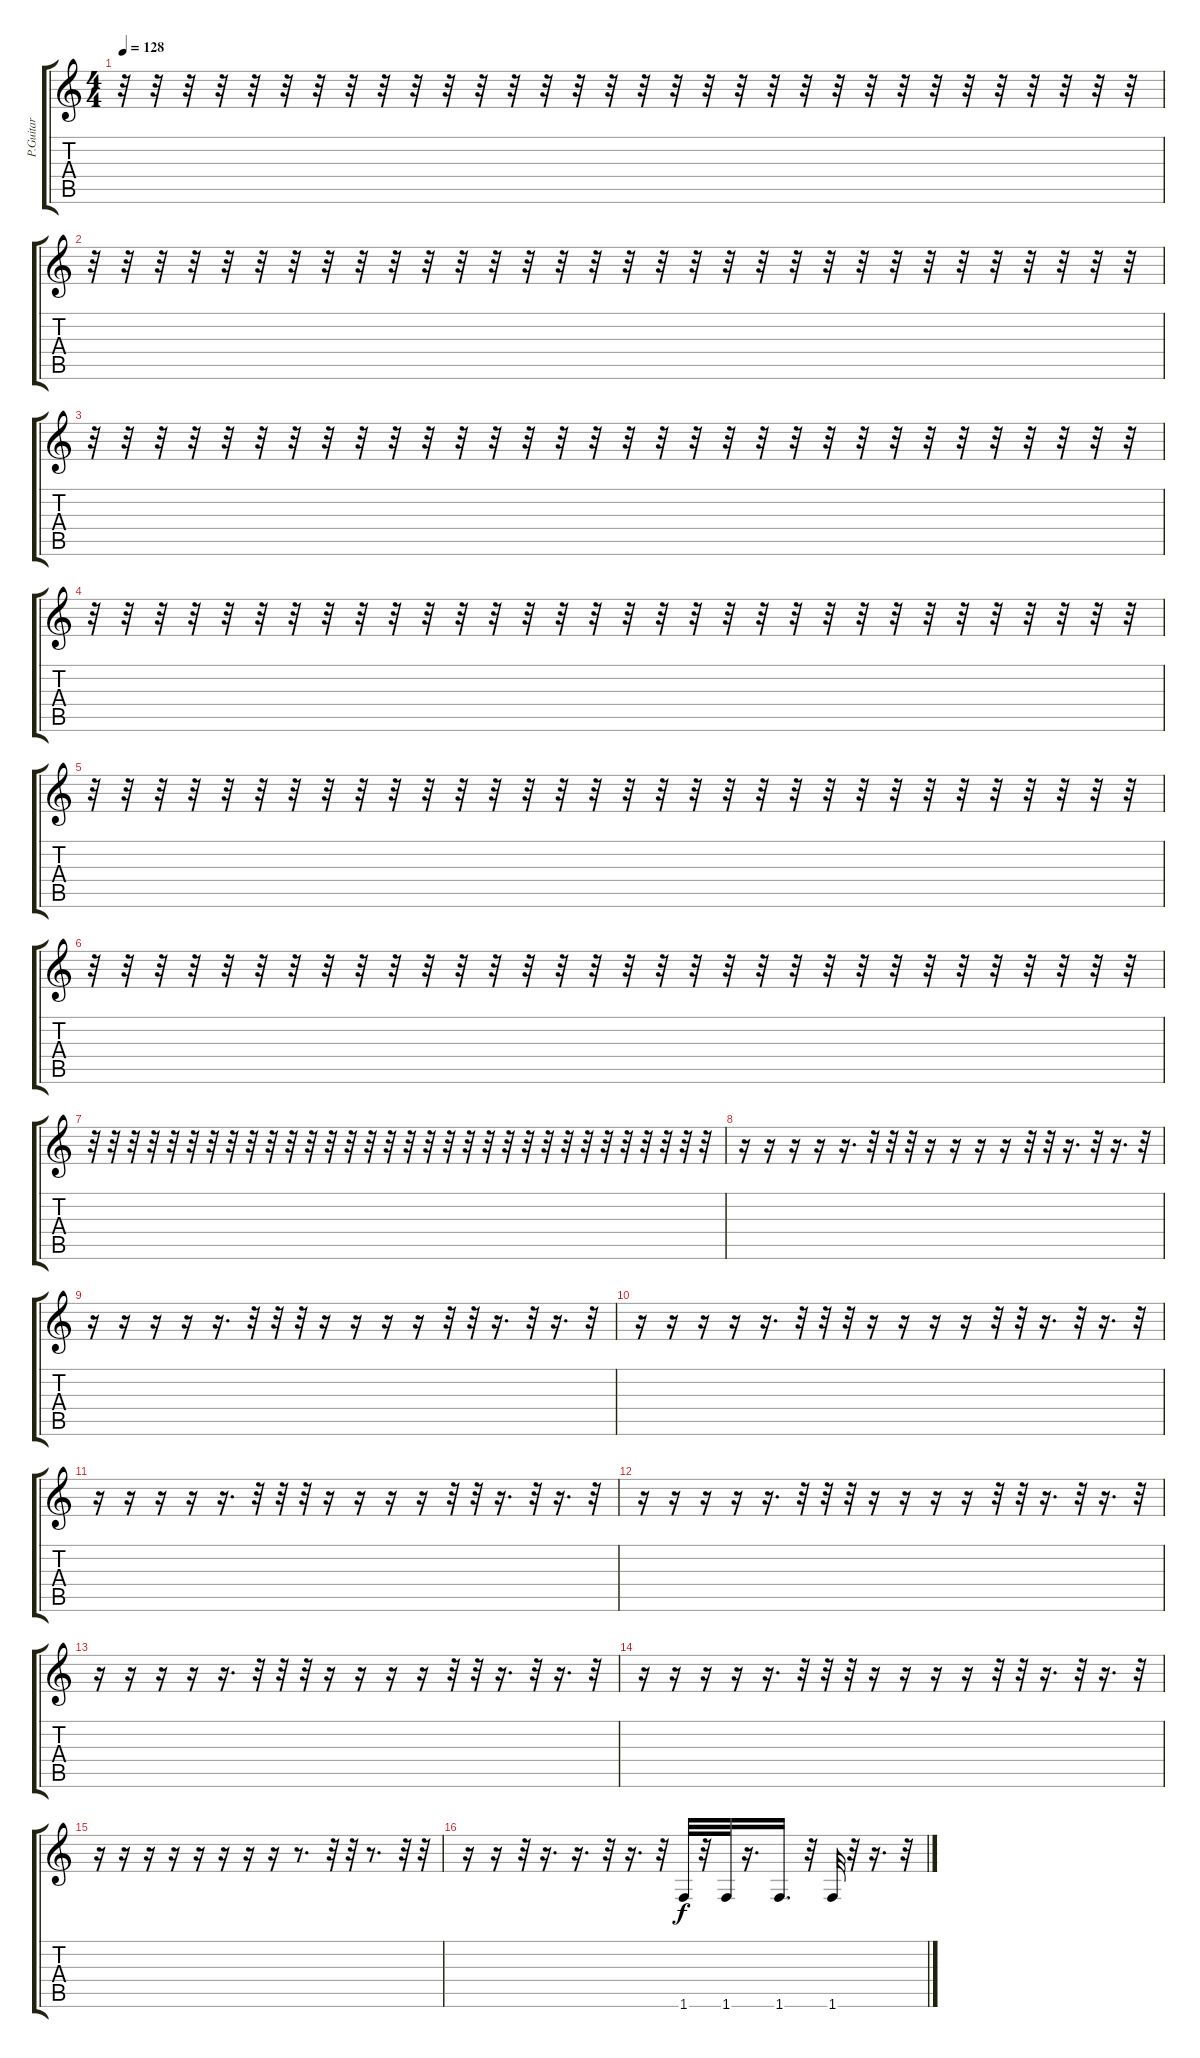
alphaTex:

\track ("P.Guitar" "P.Guitar") {instrument electricbasspick}
\staff {score tabs}
\tuning (E4 B3 G3 D3 A2 E2) {hide}
\ts (4 4)
\tempo 128
\clef g2
\ks c
r.32{dy f} r.32 r.32 r.32 r.32 r.32 r.32 r.32 r.32 r.32 r.32 r.32 r.32 r.32 r.32 r.32 r.32 r.32 r.32 r.32 r.32 r.32 r.32 r.32 r.32 r.32 r.32 r.32 r.32 r.32 r.32 r.32 |
r.32 r.32 r.32 r.32 r.32 r.32 r.32 r.32 r.32 r.32 r.32 r.32 r.32 r.32 r.32 r.32 r.32 r.32 r.32 r.32 r.32 r.32 r.32 r.32 r.32 r.32 r.32 r.32 r.32 r.32 r.32 r.32 |
r.32 r.32 r.32 r.32 r.32 r.32 r.32 r.32 r.32 r.32 r.32 r.32 r.32 r.32 r.32 r.32 r.32 r.32 r.32 r.32 r.32 r.32 r.32 r.32 r.32 r.32 r.32 r.32 r.32 r.32 r.32 r.32 |
r.32 r.32 r.32 r.32 r.32 r.32 r.32 r.32 r.32 r.32 r.32 r.32 r.32 r.32 r.32 r.32 r.32 r.32 r.32 r.32 r.32 r.32 r.32 r.32 r.32 r.32 r.32 r.32 r.32 r.32 r.32 r.32 |
r.32 r.32 r.32 r.32 r.32 r.32 r.32 r.32 r.32 r.32 r.32 r.32 r.32 r.32 r.32 r.32 r.32 r.32 r.32 r.32 r.32 r.32 r.32 r.32 r.32 r.32 r.32 r.32 r.32 r.32 r.32 r.32 |
r.32 r.32 r.32 r.32 r.32 r.32 r.32 r.32 r.32 r.32 r.32 r.32 r.32 r.32 r.32 r.32 r.32 r.32 r.32 r.32 r.32 r.32 r.32 r.32 r.32 r.32 r.32 r.32 r.32 r.32 r.32 r.32 |
r.32 r.32 r.32 r.32 r.32 r.32 r.32 r.32 r.32 r.32 r.32 r.32 r.32 r.32 r.32 r.32 r.32 r.32 r.32 r.32 r.32 r.32 r.32 r.32 r.32 r.32 r.32 r.32 r.32 r.32 r.32 r.32 |
r.16{instrument electricbasspick} r.16 r.16 r.16 r.16{d} r.32 r.32 r.32 r.16 r.16 r.16 r.16 r.32 r.32 r.16{d} r.32 r.16{d} r.32 |
r.16 r.16 r.16 r.16 r.16{d} r.32 r.32 r.32 r.16 r.16 r.16 r.16 r.32 r.32 r.16{d} r.32 r.16{d} r.32 |
r.16 r.16 r.16 r.16 r.16{d} r.32 r.32 r.32 r.16 r.16 r.16 r.16 r.32 r.32 r.16{d} r.32 r.16{d} r.32 |
r.16 r.16 r.16 r.16 r.16{d} r.32 r.32 r.32 r.16 r.16 r.16 r.16 r.32 r.32 r.16{d} r.32 r.16{d} r.32 |
r.16 r.16 r.16 r.16 r.16{d} r.32 r.32 r.32 r.16 r.16 r.16 r.16 r.32 r.32 r.16{d} r.32 r.16{d} r.32 |
r.16 r.16 r.16 r.16 r.16{d} r.32 r.32 r.32 r.16 r.16 r.16 r.16 r.32 r.32 r.16{d} r.32 r.16{d} r.32 |
r.16 r.16 r.16 r.16 r.16{d} r.32 r.32 r.32 r.16 r.16 r.16 r.16 r.32 r.32 r.16{d} r.32 r.16{d} r.32 |
r.16 r.16 r.16 r.16 r.16 r.16 r.16 r.16 r.8{d} r.32 r.32 r.8{d} r.32 r.32 |
r.16 r.16 r.32 r.16{d} r.16{d} r.32 r.16{d} r.32 1.6.32 r.32 1.6.32 r.16{d} 1.6.16{d} r.32 1.6.32 r.32 r.16{d} r.32
